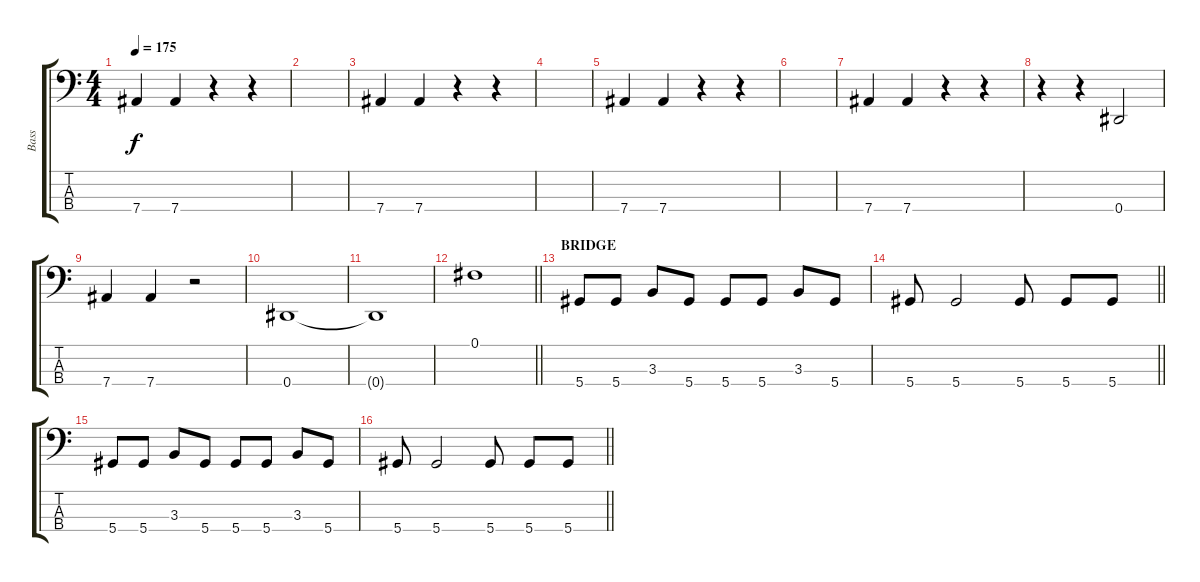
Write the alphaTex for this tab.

\track ("Bass" "Bass") {instrument electricbassfinger}
\staff {score tabs}
\tuning (Gb2 Db2 Ab1 Eb1) {hide}
\ts (4 4)
\tempo 175
\clef f4
\ks c
7.4.4{dy f} 7.4.4 r.4 r.4 |
|
7.4.4 7.4.4 r.4 r.4 |
|
7.4.4 7.4.4 r.4 r.4 |
|
7.4.4 7.4.4 r.4 r.4 |
r.4 r.4 0.4.2 |
7.4.4 7.4.4 r.2 |
0.4.1 |
0.4{t}.1 |
\barLineRight lightlight
0.1.1 |
\section ("" "BRIDGE")
5.4.8 5.4.8 3.3.8 5.4.8 5.4.8 5.4.8 3.3.8 5.4.8 |
\barLineRight lightlight
5.4.8 5.4.2 5.4.8 5.4.8 5.4.8 |
5.4.8 5.4.8 3.3.8 5.4.8 5.4.8 5.4.8 3.3.8 5.4.8 |
\barLineRight lightlight
5.4.8 5.4.2 5.4.8 5.4.8 5.4.8
